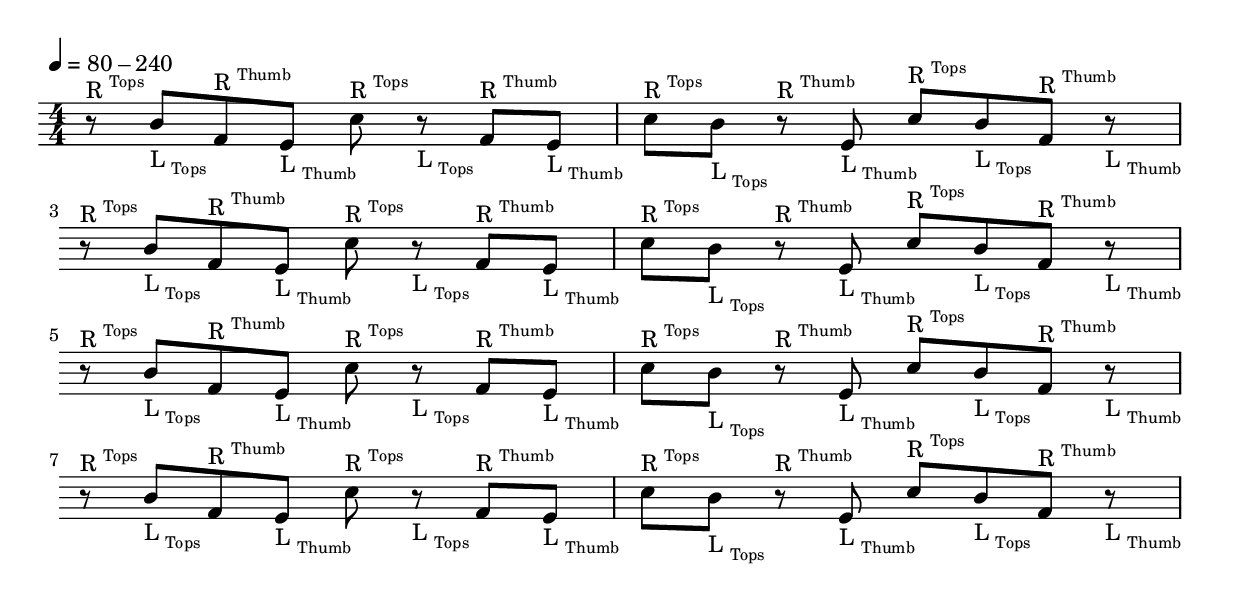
\version "2.24.1"
\include "../global.ly"

\layout {
  indent = -3.5
}

\relative {
  \defaultScoreSettings
  \tempo 4 = 80 - 240
  \time 4/4

  \repeat unfold 4 {
     r8^\RTopsTop  b'_\LTopsBtm   f^\RThumbTop   e_\LThumbBtm 
    c'8^\RTopsTop   r_\LTopsBtm  f,^\RThumbTop   e_\LThumbBtm 
    c'8^\RTopsTop   b_\LTopsBtm   r^\RThumbTop  e,_\LThumbBtm 
    c'8^\RTopsTop   b_\LTopsBtm   f^\RThumbTop   r_\LThumbBtm 
    \break
  }
}